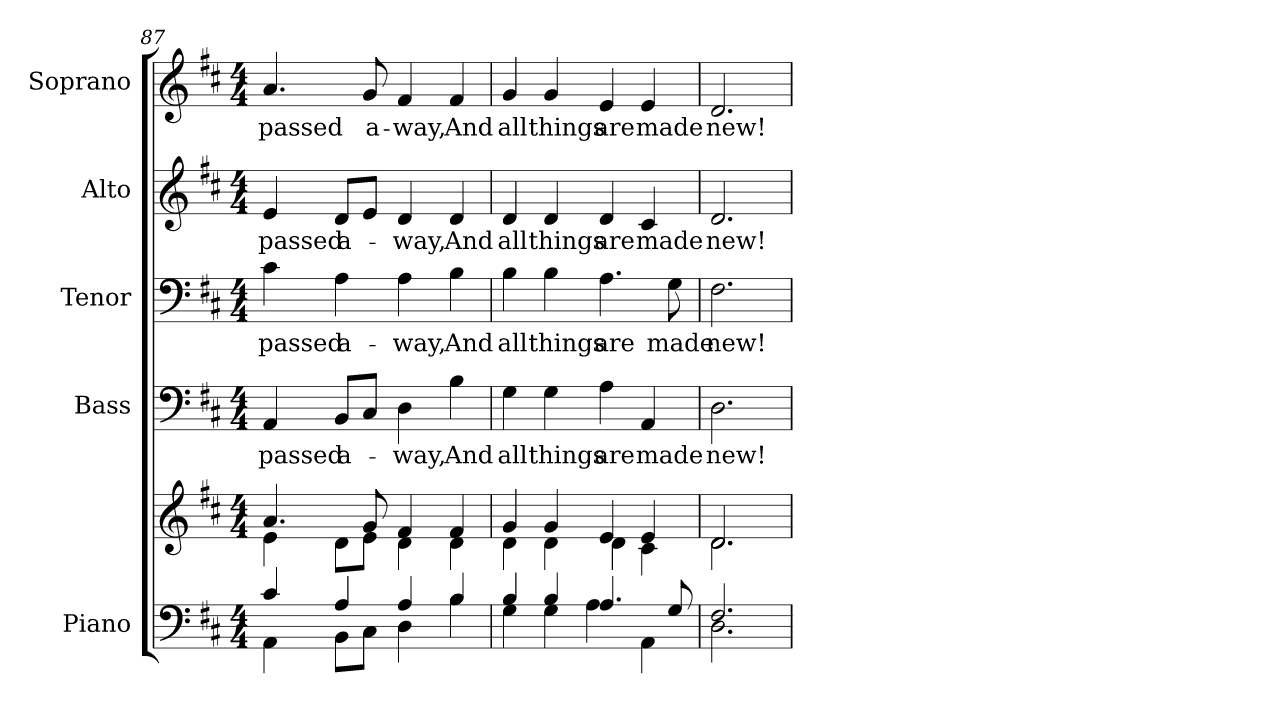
**kern	**kern	**kern	**text	**kern	**text	**kern	**text	**kern	**text
*part5	*part5	*part4	*part4	*part3	*part3	*part2	*part2	*part1	*part1
*staff6	*staff5	*staff4	*staff4	*staff3	*staff3	*staff2	*staff2	*staff1	*staff1
*I"Piano	*	*I"Bass	*	*I"Tenor	*	*I"Alto	*	*I"Soprano	*
*I'Pno.	*	*I'B.	*	*I'T.	*	*I'A.	*	*I'S.	*
!!LO:PB:g=z
*clefF4	*clefG2	*clefF4	*	*clefF4	*	*clefG2	*	*clefG2	*
*k[f#c#]	*k[f#c#]	*k[f#c#]	*	*k[f#c#]	*	*k[f#c#]	*	*k[f#c#]	*
*D:	*D:	*D:	*	*D:	*	*D:	*	*D:	*
*M4/4	*M4/4	*M4/4	*	*M4/4	*	*M4/4	*	*M4/4	*
=87	=87	=87	=87	=87	=87	=87	=87	=87	=87
*^	*^	*	*	*	*	*	*	*	*
!	!	!	!	!	!LO:LY:b:color=#000000	!	!	!	!	!	!
!	!	!	!	!	!	!	!LO:LY:b:color=#000000	!	!	!	!
!	!	!	!	!	!	!	!	!	!LO:LY:b:color=#000000	!	!
!	!	!	!	!	!	!	!	!	!	!	!LO:LY:b:color=#000000
4c#i/	4AAi\	4.ai/	4ei\	4AAi/	passed	4c#i\	passed	4ei/	passed	4.ai/	passed
!	!	!	!	!	!LO:LY:b:color=#000000	!	!	!	!	!	!
!	!	!	!	!	!	!	!LO:LY:b:color=#000000	!	!	!	!
!	!	!	!	!	!	!	!	!	!LO:LY:b:color=#000000	!	!
4Ai/	8BBi\L	.	8di\L	8BBi/L	a-	4Ai\	a-	8di/L	a-	.	.
!	!	!	!	!	!	!	!	!	!	!	!LO:LY:b:color=#000000
.	8C#i\J	8gi/	8ei\J	8C#i/J	.	.	.	8ei/J	.	8gi/	a-
!	!	!	!	!	!LO:LY:b:color=#000000	!	!	!	!	!	!
!	!	!	!	!	!	!	!LO:LY:b:color=#000000	!	!	!	!
!	!	!	!	!	!	!	!	!	!LO:LY:b:color=#000000	!	!
!	!	!	!	!	!	!	!	!	!	!	!LO:LY:b:color=#000000
4Ai/	4Di\	4f#i/	4di\	4Di\	-way,	4Ai\	-way,	4di/	-way,	4f#i/	-way,
!	!	!	!	!	!LO:LY:b:color=#000000	!	!	!	!	!	!
!	!	!	!	!	!	!	!LO:LY:b:color=#000000	!	!	!	!
!	!	!	!	!	!	!	!	!	!LO:LY:b:color=#000000	!	!
!	!	!	!	!	!	!	!	!	!	!	!LO:LY:b:color=#000000
4Bi/	4Bi\	4f#i/	4di\	4Bi\	And	4Bi\	And	4di/	And	4f#i/	And
=88	=88	=88	=88	=88	=88	=88	=88	=88	=88	=88	=88
!	!	!	!	!	!LO:LY:b:color=#000000	!	!	!	!	!	!
!	!	!	!	!	!	!	!LO:LY:b:color=#000000	!	!	!	!
!	!	!	!	!	!	!	!	!	!LO:LY:b:color=#000000	!	!
!	!	!	!	!	!	!	!	!	!	!	!LO:LY:b:color=#000000
4Bi/	4Gi\	4gi/	4di\	4Gi\	all	4Bi\	all	4di/	all	4gi/	all
!	!	!	!	!	!LO:LY:b:color=#000000	!	!	!	!	!	!
!	!	!	!	!	!	!	!LO:LY:b:color=#000000	!	!	!	!
!	!	!	!	!	!	!	!	!	!LO:LY:b:color=#000000	!	!
!	!	!	!	!	!	!	!	!	!	!	!LO:LY:b:color=#000000
4Bi/	4Gi\	4gi/	4di\	4Gi\	things	4Bi\	things	4di/	things	4gi/	things
!	!	!	!	!	!LO:LY:b:color=#000000	!	!	!	!	!	!
!	!	!	!	!	!	!	!LO:LY:b:color=#000000	!	!	!	!
!	!	!	!	!	!	!	!	!	!LO:LY:b:color=#000000	!	!
!	!	!	!	!	!	!	!	!	!	!	!LO:LY:b:color=#000000
4.Ai/	4Ai\	4ei/	4di\	4Ai\	are	4.Ai\	are	4di/	are	4ei/	are
!	!	!	!	!	!LO:LY:b:color=#000000	!	!	!	!	!	!
!	!	!	!	!	!	!	!	!	!LO:LY:b:color=#000000	!	!
!	!	!	!	!	!	!	!	!	!	!	!LO:LY:b:color=#000000
.	4AAi\	4ei/	4c#i\	4AAi/	made	.	.	4c#i/	made	4ei/	made
!	!	!	!	!	!	!	!LO:LY:b:color=#000000	!	!	!	!
8Gi/	.	.	.	.	.	8Gi\	made	.	.	.	.
!!LO:PB:g=z
=89	=89	=89	=89	=89	=89	=89	=89	=89	=89	=89	=89
!	!	!	!	!	!LO:LY:b:color=#000000	!	!	!	!	!	!
!	!	!	!	!	!	!	!LO:LY:b:color=#000000	!	!	!	!
!	!	!	!	!	!	!	!	!	!LO:LY:b:color=#000000	!	!
!	!	!	!	!	!	!	!	!	!	!	!LO:LY:b:color=#000000
2.F#i/	2.Di\	2.di/	2.di\	2.Di\	new!	2.F#i\	new!	2.di/	new!	2.di/	new!
*v	*v	*	*	*	*	*	*	*	*	*	*
*	*v	*v	*	*	*	*	*	*	*	*
=	=	=	=	=	=	=	=	=	=
*-	*-	*-	*-	*-	*-	*-	*-	*-	*-
